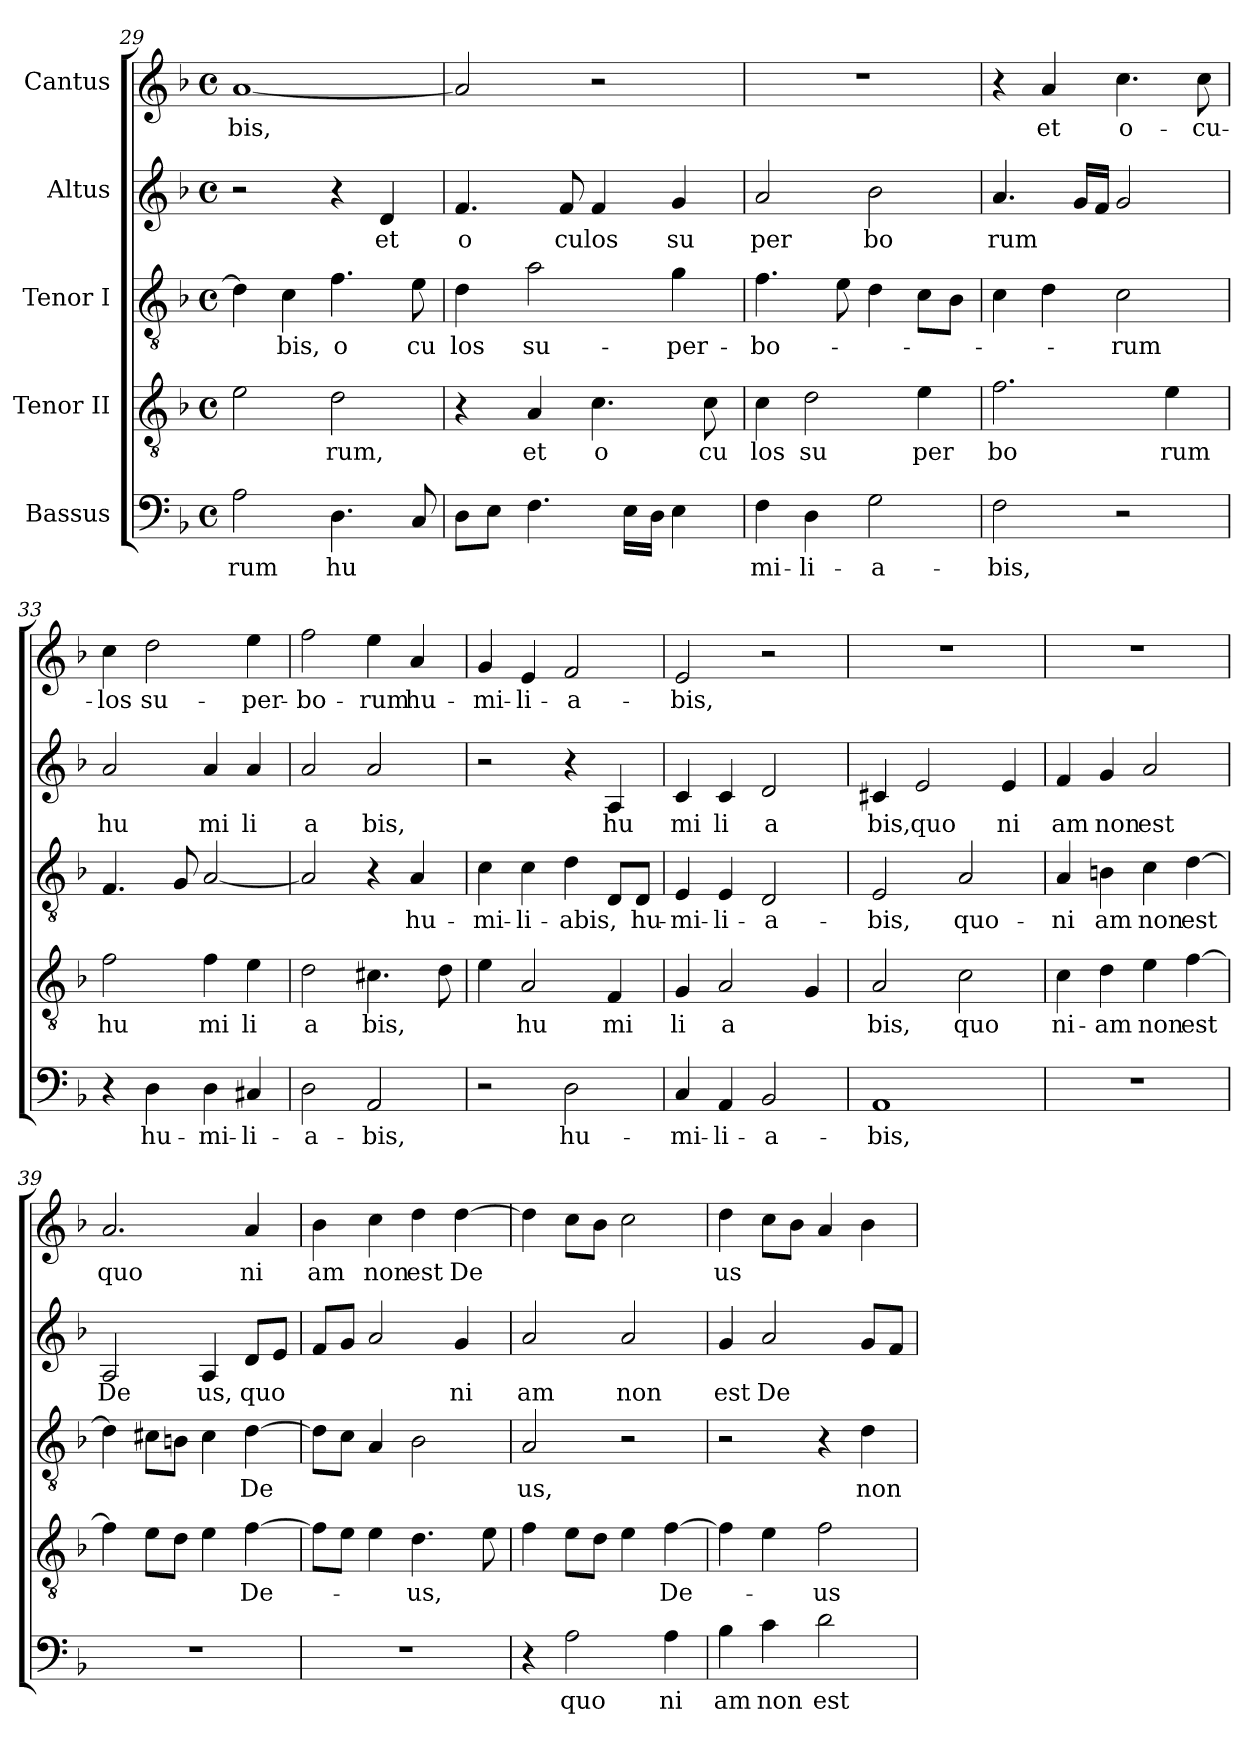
**kern	**text	**kern	**text	**kern	**text	**kern	**text	**kern	**text
*part5	*part5	*part4	*part4	*part3	*part3	*part2	*part2	*part1	*part1
*staff5	*staff5	*staff4	*staff4	*staff3	*staff3	*staff2	*staff2	*staff1	*staff1
*I"Bassus	*	*I"Tenor II	*	*I"Tenor I	*	*I"Altus	*	*I"Cantus	*
*clefF4	*	*clefGv2	*	*clefGv2	*	*clefG2	*	*clefG2	*
*k[b-]	*	*k[b-]	*	*k[b-]	*	*k[b-]	*	*k[b-]	*
*F:	*	*F:	*	*F:	*	*F:	*	*F:	*
*M4/4	*	*M4/4	*	*M4/4	*	*M4/4	*	*M4/4	*
*met(c)	*	*met(c)	*	*met(c)	*	*met(c)	*	*met(c)	*
=29	=29	=29	=29	=29	=29	=29	=29	=29	=29
!	!LO:LY:b:cj	!	!	!	!	!	!	!	!LO:LY:b:cj
2A\	rum	2e\	.	4d\]	.	2r	.	[>1a	bis,
!	!	!	!	!	!LO:LY:b:cj	!	!	!	!
.	.	.	.	4c\	bis,	.	.	.	.
!	!LO:LY:b	!	!LO:LY:b:cj	!	!LO:LY:b:cj	!	!	!	!
4.D\	hu	2d\	rum,	4.f\	o	4r	.	.	.
!	!	!	!	!	!	!	!LO:LY:b:cj	!	!
.	.	.	.	.	.	4d/	et	.	.
!	!	!	!	!	!LO:LY:b:cj	!	!	!	!
8C/	.	.	.	8e\	cu	.	.	.	.
!!LO:LB:g=z
=30	=30	=30	=30	=30	=30	=30	=30	=30	=30
!	!	!	!	!	!LO:LY:b:cj	!	!LO:LY:b:cj	!	!
*^	*	*	*	*	*	*	*	*	*
8D\L	8ryy	.	4r	.	4d\	los	4.f/	o	2a/]	.
8E\J	32ryy	.	.	.	.	.	.	.	.	.
.	2ryy	.	.	.	.	.	.	.	.	.
!	!	!	!	!LO:LY:b:cj	!	!LO:LY:b:cj	!	!	!	!
4.F\	.	.	4A/	et	2a\	su-	.	.	.	.
!	!	!	!	!	!	!	!	!LO:LY:b	!	!
.	.	.	.	.	.	.	8f/	culos	.	.
!	!	!	!	!LO:LY:b:cj	!	!	!	!	!	!
.	.	.	4.c\	o	.	.	4f/	.	2r	.
16E\L	.	.	.	.	.	.	.	.	.	.
.	4ryy	.	.	.	.	.	.	.	.	.
16D\J	.	.	.	.	.	.	.	.	.	.
!	!	!	!	!	!	!LO:LY:b:cj	!	!LO:LY:b:cj	!	!
4E\	.	.	.	.	4g\	-per-	4g/	su	.	.
!	!	!	!	!LO:LY:b:cj	!	!	!	!	!	!
.	.	.	8c\	cu	.	.	.	.	.	.
.	16.ryy	.	.	.	.	.	.	.	.	.
=31	=31	=31	=31	=31	=31	=31	=31	=31	=31	=31
!	!	!LO:LY:b:cj	!	!LO:LY:b:cj	!	!LO:LY:b:cj	!	!LO:LY:b:cj	!	!
*v	*v	*	*	*	*	*	*	*	*	*
4F\	mi-	4c\	los	4.f\	-bo-	2a/	per	1r	.
!	!LO:LY:b:cj	!	!LO:LY:b:cj	!	!	!	!	!	!
4D\	-li-	2d\	su	.	.	.	.	.	.
.	.	.	.	8e\	.	.	.	.	.
!	!LO:LY:b:cj	!	!	!	!	!	!LO:LY:b:cj	!	!
2G\	-a-	.	.	4d\	.	2b-\	bo	.	.
!	!	!	!LO:LY:b:cj	!	!	!	!	!	!
.	.	4e\	per	8c\L	.	.	.	.	.
.	.	.	.	8B-\J	.	.	.	.	.
=32	=32	=32	=32	=32	=32	=32	=32	=32	=32
!	!LO:LY:b:cj	!	!LO:LY:b:cj	!	!	!	!LO:LY:b	!	!
2F\	-bis,	2.f\	bo	4c\	.	4.a/	rum	4r	.
!	!	!	!	!	!	!	!	!	!LO:LY:b:cj
.	.	.	.	4d\	.	.	.	4a/	et
.	.	.	.	.	.	16g/L	.	.	.
.	.	.	.	.	.	16f/J	.	.	.
!	!	!	!	!	!LO:LY:b	!	!	!	!LO:LY:b:cj
2r	.	.	.	2c\	-rum	2g/	.	4.cc\	o-
!	!	!	!LO:LY:b:cj	!	!	!	!	!	!
.	.	4e\	rum	.	.	.	.	.	.
!	!	!	!	!	!	!	!	!	!LO:LY:b:cj
.	.	.	.	.	.	.	.	8cc\	-cu-
=33	=33	=33	=33	=33	=33	=33	=33	=33	=33
!	!	!	!LO:LY:b:cj	!	!	!	!LO:LY:b:cj	!	!LO:LY:b:cj
4r	.	2f\	hu	4.F/	.	2a/	hu	4cc\	-los
!	!LO:LY:b:cj	!	!	!	!	!	!	!	!LO:LY:b:cj
4D\	hu-	.	.	.	.	.	.	2dd\	su-
.	.	.	.	8G/	.	.	.	.	.
!	!LO:LY:b:cj	!	!LO:LY:b:cj	!	!	!	!LO:LY:b:cj	!	!
4D\	-mi-	4f\	mi	[<2A/	.	4a/	mi	.	.
!	!LO:LY:b:cj	!	!LO:LY:b:cj	!	!	!	!LO:LY:b:cj	!	!LO:LY:b:cj
4C#X/	-li-	4e\	li	.	.	4a/	li	4ee\	-per-
=34	=34	=34	=34	=34	=34	=34	=34	=34	=34
!	!LO:LY:b:cj	!	!LO:LY:b:cj	!	!	!	!LO:LY:b:cj	!	!LO:LY:b:cj
2D\	-a-	2d\	a	2A/]	.	2a/	a	2ff\	-bo-
!	!LO:LY:b:cj	!	!LO:LY:b	!	!	!	!LO:LY:b:cj	!	!LO:LY:b:cj
2AA/	-bis,	4.c#X\	bis,	4r	.	2a/	bis,	4ee\	-rum
!	!	!	!	!	!LO:LY:b:cj	!	!	!	!LO:LY:b:cj
.	.	.	.	4A/	hu-	.	.	4a/	hu-
.	.	8d\	.	.	.	.	.	.	.
=35	=35	=35	=35	=35	=35	=35	=35	=35	=35
!	!	!	!	!	!LO:LY:b:cj	!	!	!	!LO:LY:b:cj
2r	.	4e\	.	4c\	-mi-	2r	.	4g/	-mi-
!	!	!	!LO:LY:b:cj	!	!LO:LY:b:cj	!	!	!	!LO:LY:b:cj
.	.	2A/	hu	4c\	-li-	.	.	4e/	-li-
!	!LO:LY:b:cj	!	!	!	!LO:LY:b	!	!	!	!LO:LY:b:cj
2D\	hu-	.	.	4d\	-abis,	4r	.	2f/	-a-
!	!	!	!LO:LY:b:cj	!	!	!	!LO:LY:b:cj	!	!
.	.	4F/	mi	8D/L	.	4A/	hu	.	.
!	!	!	!	!	!LO:LY:b:cj	!	!	!	!
.	.	.	.	8D/J	hu-	.	.	.	.
=36	=36	=36	=36	=36	=36	=36	=36	=36	=36
!	!LO:LY:b:cj	!	!LO:LY:b:cj	!	!LO:LY:b:cj	!	!LO:LY:b:cj	!	!LO:LY:b:cj
4C/	-mi-	4G/	li	4E/	-mi-	4c/	mi	2e/	-bis,
!	!LO:LY:b:cj	!	!LO:LY:b:cj	!	!LO:LY:b:cj	!	!LO:LY:b:cj	!	!
4AA/	-li-	2A/	a	4E/	-li-	4c/	li	.	.
!	!LO:LY:b:cj	!	!	!	!LO:LY:b:cj	!	!LO:LY:b:cj	!	!
2BB-/	-a-	.	.	2D/	-a-	2d/	a	2r	.
.	.	4G/	.	.	.	.	.	.	.
=37	=37	=37	=37	=37	=37	=37	=37	=37	=37
!	!LO:LY:b:cj	!	!LO:LY:b:cj	!	!LO:LY:b:cj	!	!LO:LY:b:cj	!	!
1AA	-bis,	2A/	bis,	2E/	-bis,	4c#X/	bis,	1r	.
!	!	!	!	!	!	!	!LO:LY:b:cj	!	!
.	.	.	.	.	.	2e/	quo	.	.
!	!	!	!LO:LY:b:cj	!	!LO:LY:b:cj	!	!	!	!
.	.	2c\	quo	2A/	quo-	.	.	.	.
!	!	!	!	!	!	!	!LO:LY:b:cj	!	!
.	.	.	.	.	.	4e/	ni	.	.
!!LO:LB:g=z
=38	=38	=38	=38	=38	=38	=38	=38	=38	=38
!	!	!	!LO:LY:b:cj	!	!LO:LY:b:cj	!	!LO:LY:b:cj	!	!
1r	.	4c\	ni-	4A/	-ni	4f/	am	1r	.
!	!	!	!LO:LY:b:cj	!	!LO:LY:b:cj	!	!LO:LY:b:cj	!	!
.	.	4d\	-am	4Bn\	am	4g/	non	.	.
!	!	!	!LO:LY:b:cj	!	!LO:LY:b:cj	!	!LO:LY:b:cj	!	!
.	.	4e\	non	4c\	non	2a/	est	.	.
!	!	!	!LO:LY:b	!	!LO:LY:b	!	!	!	!
.	.	[>4f\	est	[>4d\	est	.	.	.	.
=39	=39	=39	=39	=39	=39	=39	=39	=39	=39
!	!	!	!	!	!	!	!LO:LY:b:cj	!	!LO:LY:b:cj
1r	.	4f\]	.	4d\]	.	2A/	De	2.a/	quo
.	.	8e\L	.	8c#X\L	.	.	.	.	.
.	.	8d\J	.	8Bn\J	.	.	.	.	.
!	!	!	!	!	!	!	!LO:LY:b:cj	!	!
.	.	4e\	.	4c#\	.	4A/	us,	.	.
!	!	!	!LO:LY:b	!	!LO:LY:b	!	!LO:LY:b	!	!LO:LY:b:cj
.	.	[>4f\	De-	[>4d\	De	8d/L	quo	4a/	ni
.	.	.	.	.	.	8e/J	.	.	.
=40	=40	=40	=40	=40	=40	=40	=40	=40	=40
!	!	!	!	!	!	!	!	!	!LO:LY:b:cj
1r	.	8f\L]	.	8d\L]	.	8f/L	.	4b-\	am
.	.	8e\J	.	8c\J	.	8g/J	.	.	.
!	!	!	!	!	!	!	!	!	!LO:LY:b:cj
.	.	4e\	.	4A/	.	2a/	.	4cc\	non
!	!	!	!LO:LY:b	!	!	!	!	!	!LO:LY:b:cj
.	.	4.d\	-us,	2B-\	.	.	.	4dd\	est
!	!	!	!	!	!	!	!LO:LY:b:cj	!	!LO:LY:b
.	.	.	.	.	.	4g/	ni	[>4dd\	De
.	.	8e\	.	.	.	.	.	.	.
=41	=41	=41	=41	=41	=41	=41	=41	=41	=41
!	!	!	!	!	!LO:LY:b:cj	!	!LO:LY:b:cj	!	!
4r	.	4f\	.	2A/	us,	2a/	am	4dd\]	.
!	!LO:LY:b:cj	!	!	!	!	!	!	!	!
2A\	quo	8e\L	.	.	.	.	.	8cc\L	.
.	.	8d\J	.	.	.	.	.	8b-\J	.
!	!	!	!	!	!	!	!LO:LY:b:cj	!	!
.	.	4e\	.	2r	.	2a/	non	2cc\	.
!	!LO:LY:b:cj	!	!LO:LY:b	!	!	!	!	!	!
4A\	ni	[>4f\	De-	.	.	.	.	.	.
=42	=42	=42	=42	=42	=42	=42	=42	=42	=42
!	!LO:LY:b:cj	!	!	!	!	!	!LO:LY:b:cj	!	!LO:LY:b:cj
4B-\	am	4f\]	.	2r	.	4g/	est	4dd\	us
!	!LO:LY:b:cj	!	!	!	!	!	!LO:LY:b	!	!
4c\	non	4e\	.	.	.	2a/	De	8cc\L	.
.	.	.	.	.	.	.	.	8b-\J	.
!	!LO:LY:b:cj	!	!LO:LY:b:cj	!	!	!	!	!	!
2d\	est	2f\	-us	4r	.	.	.	4a/	.
!	!	!	!	!	!LO:LY:b:cj	!	!	!	!
.	.	.	.	4d\	non	8g/L	.	4b-\	.
.	.	.	.	.	.	8f/J	.	.	.
=	=	=	=	=	=	=	=	=	=
*-	*-	*-	*-	*-	*-	*-	*-	*-	*-
